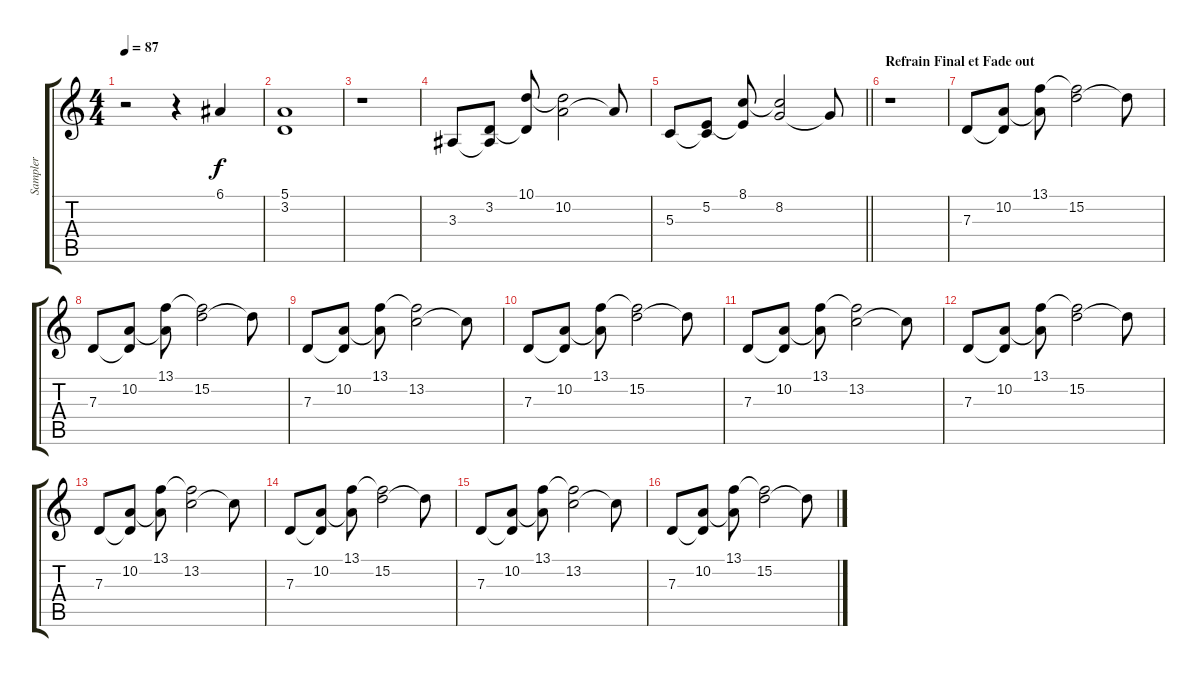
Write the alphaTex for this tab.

\track ("Sampler" "Sampler") {instrument pad5bowed}
\staff {score tabs}
\tuning (E4 B3 G3 D3 A2 E2) {hide}
\ts (4 4)
\tempo 87
\clef g2
\ks c
r.2{dy f instrument electricguitarjazz} r.4 6.1.4 |
(5.1 3.2).1 |
r.1 |
3.3.8 (3.2 3.3{t}).8 (10.1 3.2{t}).8 (10.1{t} 10.2).2 10.2{t}.8 |
\barLineRight lightlight
5.3.8 (5.2 5.3{t}).8 (8.1 5.2{t}).8 (8.1{t} 8.2).2 8.2{t}.8 |
\section ("" "Refrain Final et Fade out")
r.1 |
7.3.8{volume 16 balance 0 instrument electricguitarjazz} (10.2 7.3{t}).8 (13.1 10.2{t}).8 (13.1{t} 15.2).2 15.2{t}.8 |
7.3.8 (10.2 7.3{t}).8 (13.1 10.2{t}).8 (13.1{t} 15.2).2 15.2{t}.8 |
7.3.8 (10.2 7.3{t}).8 (13.1 10.2{t}).8 (13.1{t} 13.2).2 13.2{t}.8 |
7.3.8 (10.2 7.3{t}).8 (13.1 10.2{t}).8 (13.1{t} 15.2).2 15.2{t}.8 |
7.3.8 (10.2 7.3{t}).8 (13.1 10.2{t}).8 (13.1{t} 13.2).2 13.2{t}.8 |
7.3.8 (10.2 7.3{t}).8 (13.1 10.2{t}).8 (13.1{t} 15.2).2 15.2{t}.8 |
7.3.8 (10.2 7.3{t}).8 (13.1 10.2{t}).8 (13.1{t} 13.2).2 13.2{t}.8 |
7.3.8 (10.2 7.3{t}).8 (13.1 10.2{t}).8 (13.1{t} 15.2).2 15.2{t}.8 |
7.3.8 (10.2 7.3{t}).8 (13.1 10.2{t}).8 (13.1{t} 13.2).2 13.2{t}.8 |
7.3.8 (10.2 7.3{t}).8 (13.1 10.2{t}).8 (13.1{t} 15.2).2 15.2{t}.8
